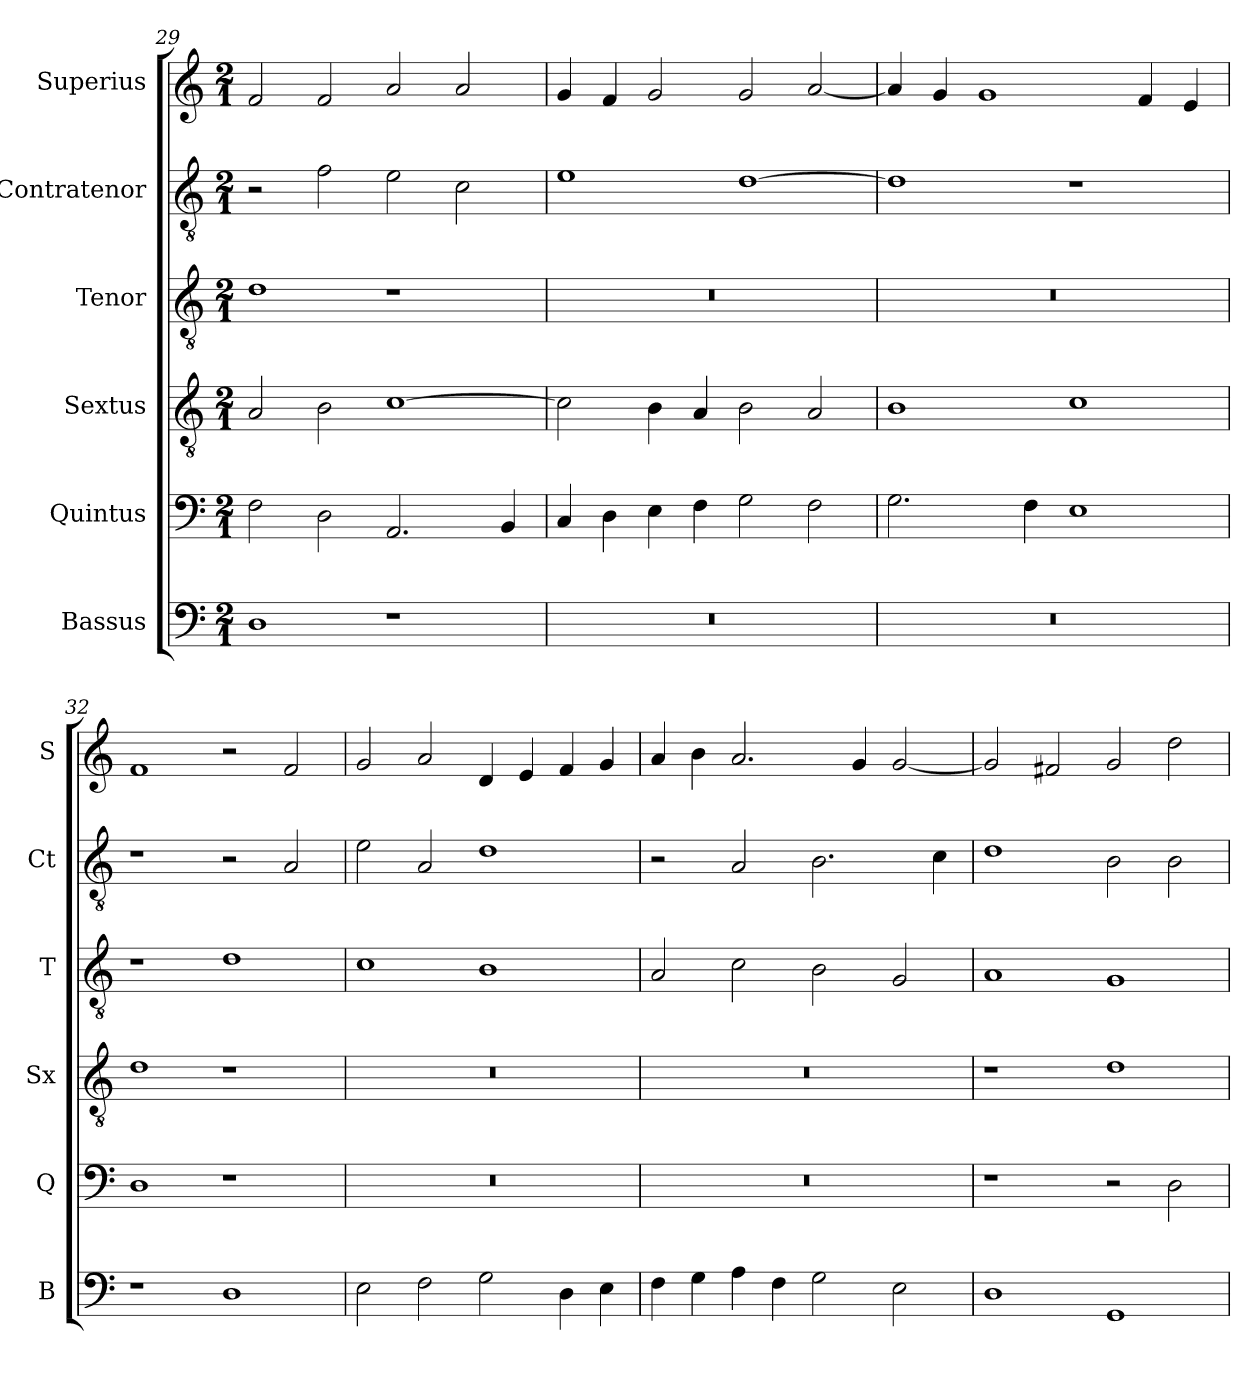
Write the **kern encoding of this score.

**kern	**kern	**kern	**kern	**kern	**kern
*part6	*part5	*part4	*part3	*part2	*part1
*staff6	*staff5	*staff4	*staff3	*staff2	*staff1
*I"Bassus	*I"Quintus	*I"Sextus	*I"Tenor	*I"Contratenor	*I"Superius
*I'B	*I'Q	*I'Sx	*I'T	*I'Ct	*I'S
*clefF4	*clefF4	*clefGv2	*clefGv2	*clefGv2	*clefG2
*k[]	*k[]	*k[]	*k[]	*k[]	*k[]
*M2/1	*M2/1	*M2/1	*M2/1	*M2/1	*M2/1
=29	=29	=29	=29	=29	=29
1D	2F\	2A/	1d	2r	2f/
.	2D\	2B\	.	2f\	2f/
1r	2.AA/	[1c	1r	2e\	2a/
.	.	.	.	2c\	2a/
.	4BB/	.	.	.	.
=30	=30	=30	=30	=30	=30
0r	4C/	2c\]	0r	1e	4g/
.	4D\	.	.	.	4f/
.	4E\	4B\	.	.	2g/
.	4F\	4A/	.	.	.
.	2G\	2B\	.	[1d	2g/
.	2F\	2A/	.	.	[2a/
=31	=31	=31	=31	=31	=31
0r	2.G\	1B	0r	1d]	4a/]
.	.	.	.	.	4g/
.	.	.	.	.	1g
.	4F\	.	.	.	.
.	1E	1c	.	1r	.
.	.	.	.	.	4f/
.	.	.	.	.	4e/
=32	=32	=32	=32	=32	=32
1r	1D	1d	1r	1r	1f
1D	1r	1r	1d	2r	2r
.	.	.	.	2A/	2f/
=33	=33	=33	=33	=33	=33
2E\	0r	0r	1c	2e\	2g/
2F\	.	.	.	2A/	2a/
2G\	.	.	1B	1d	4d/
.	.	.	.	.	4e/
4D\	.	.	.	.	4f/
4E\	.	.	.	.	4g/
=34	=34	=34	=34	=34	=34
4F\	0r	0r	2A/	2r	4a/
4G\	.	.	.	.	4b\
4A\	.	.	2c\	2A/	2.a/
4F\	.	.	.	.	.
2G\	.	.	2B\	2.B\	.
.	.	.	.	.	4g/
2E\	.	.	2G/	.	[2g/
.	.	.	.	4c\	.
=35	=35	=35	=35	=35	=35
1D	1r	1r	1A	1d	2g/]
.	.	.	.	.	2f#X/
1GG	2r	1d	1G	2B\	2g/
.	2D\	.	.	2B\	2dd\
=	=	=	=	=	=
*-	*-	*-	*-	*-	*-
